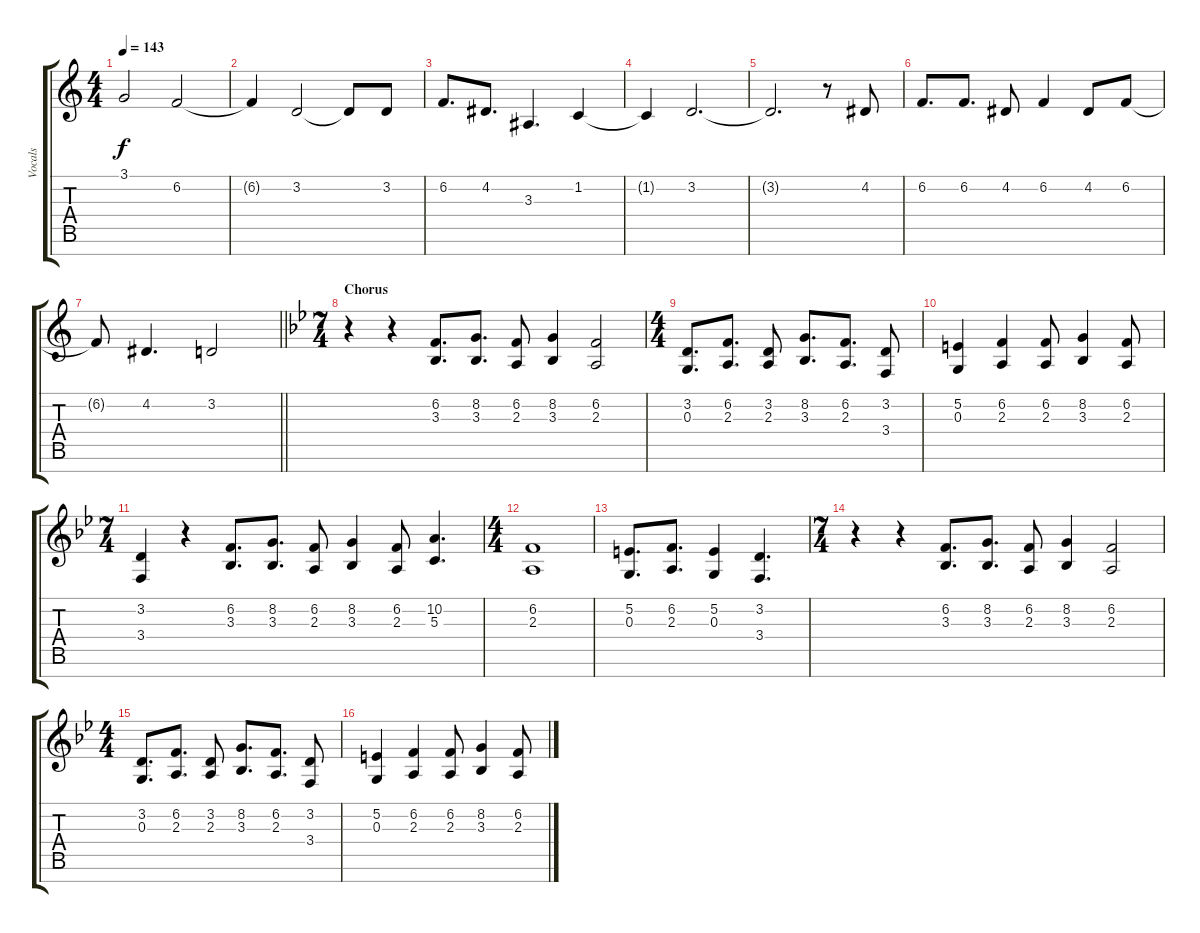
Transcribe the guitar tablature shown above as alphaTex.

\track ("Vocals" "Vocals") {instrument altosax}
\staff {score tabs}
\tuning (E4 B3 G3 D3 A2 E2 B1) {hide}
\ts (4 4)
\tempo 143
\clef g2
\ks c
3.1.2{dy f} 6.2.2 |
6.2{t}.4 3.2.2 3.2{t}.8 3.2.8 |
6.2.8{d} 4.2.8{d} 3.3.4{d} 1.2.4 |
1.2{t}.4 3.2.2{d} |
3.2{t}.2{d} r.8 4.2.8 |
6.2.8{d} 6.2.8{d} 4.2.8 6.2.4 4.2.8 6.2.8 |
\barLineRight lightlight
6.2{t}.8 4.2.4{d} 3.2.2 |
\ts (7 4)
\section ("" "Chorus")
\ks bb
r.4 r.4 (6.2 3.3).8{d} (8.2 3.3).8{d} (6.2 2.3).8 (8.2 3.3).4 (6.2 2.3).2 |
\ts (4 4)
(3.2 0.3).8{d} (6.2 2.3).8{d} (3.2 2.3).8 (8.2 3.3).8{d} (6.2 2.3).8{d} (3.2 3.4).8 |
(5.2 0.3).4 (6.2 2.3).4 (6.2 2.3).8 (8.2 3.3).4 (6.2 2.3).8 |
\ts (7 4)
(3.2 3.4).4 r.4 (6.2 3.3).8{d} (8.2 3.3).8{d} (6.2 2.3).8 (8.2 3.3).4 (6.2 2.3).8 (10.2 5.3).4{d} |
\ts (4 4)
(6.2 2.3).1 |
(5.2 0.3).8{d} (6.2 2.3).8{d} (5.2 0.3).4 (3.2 3.4).4{d} |
\ts (7 4)
r.4 r.4 (6.2 3.3).8{d} (8.2 3.3).8{d} (6.2 2.3).8 (8.2 3.3).4 (6.2 2.3).2 |
\ts (4 4)
(3.2 0.3).8{d} (6.2 2.3).8{d} (3.2 2.3).8 (8.2 3.3).8{d} (6.2 2.3).8{d} (3.2 3.4).8 |
(5.2 0.3).4 (6.2 2.3).4 (6.2 2.3).8 (8.2 3.3).4 (6.2 2.3).8
